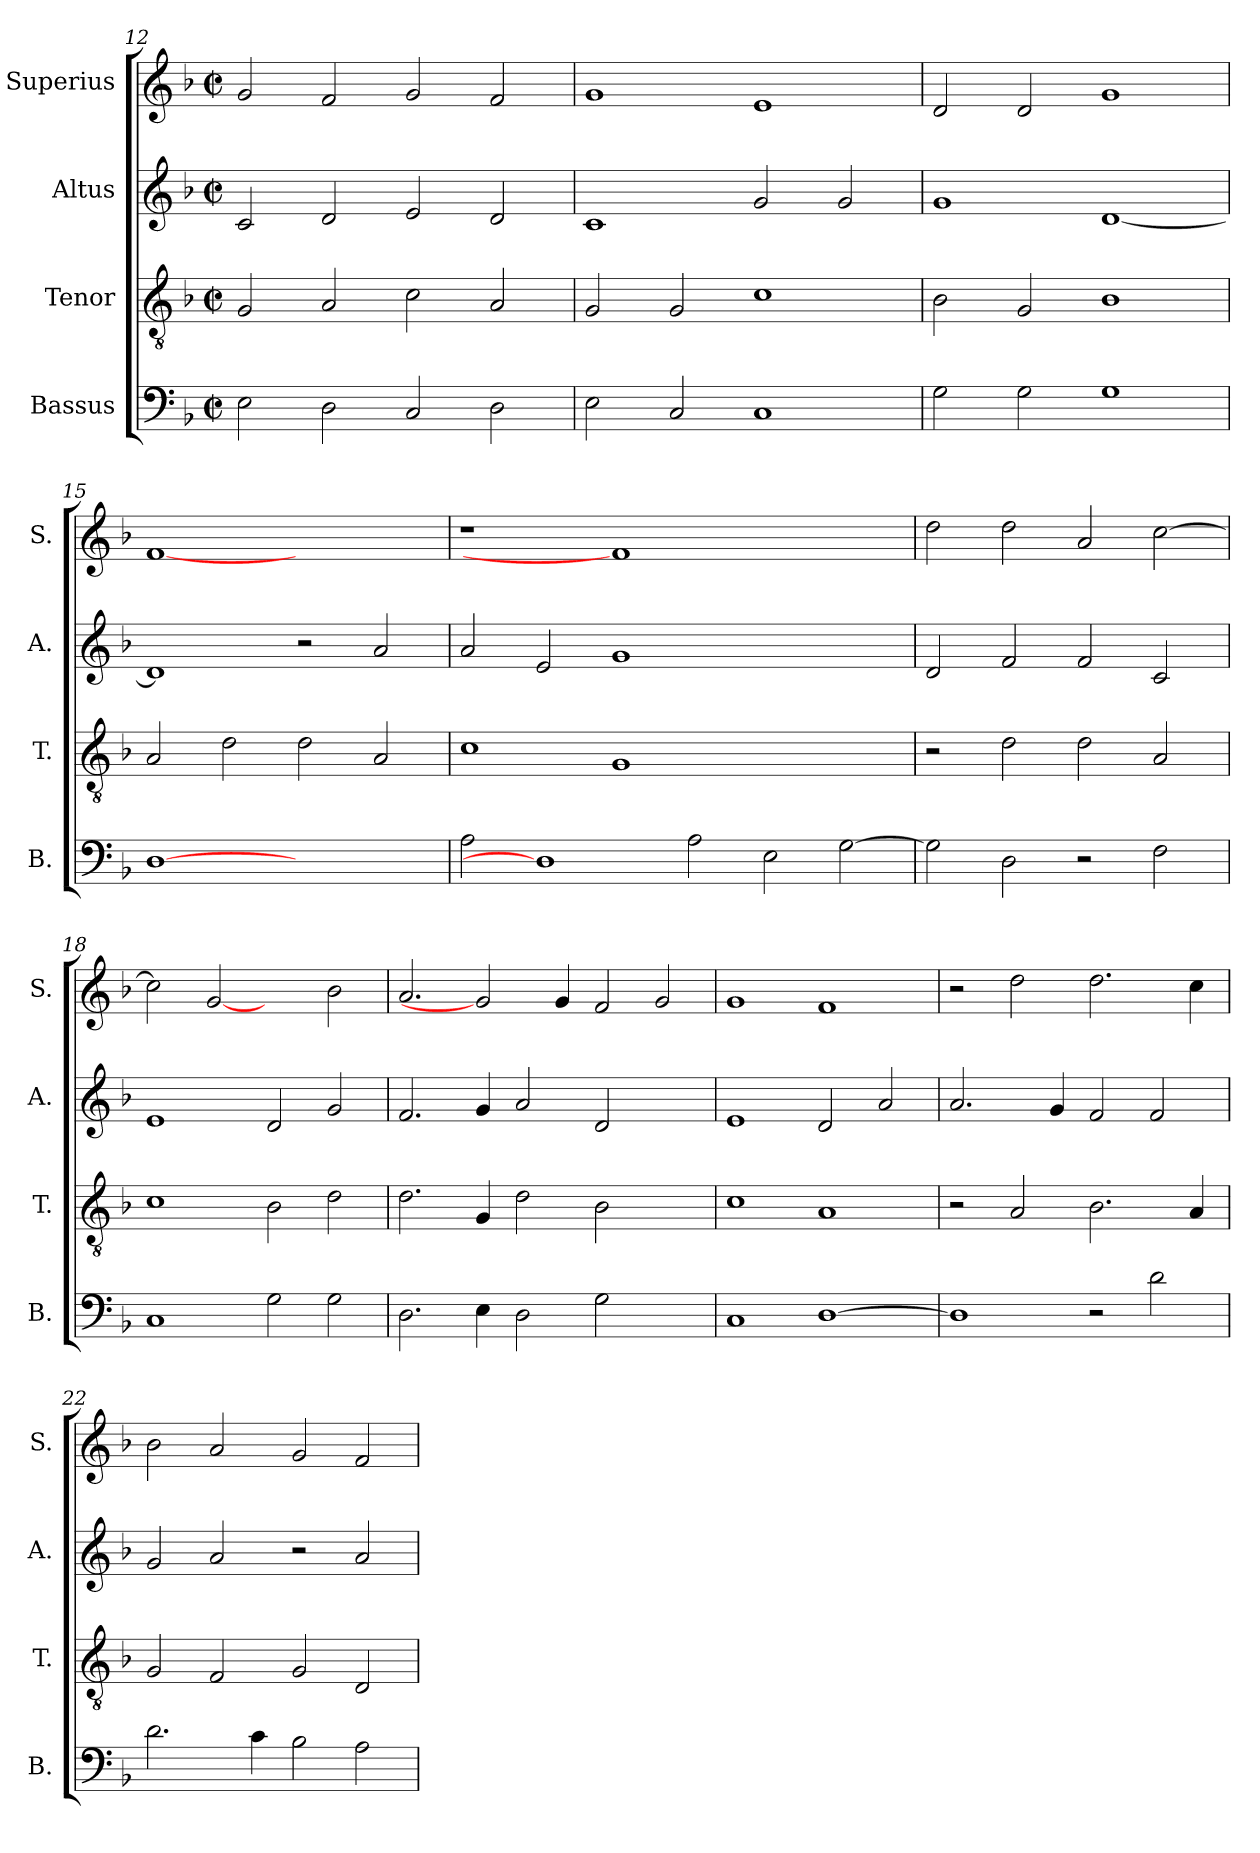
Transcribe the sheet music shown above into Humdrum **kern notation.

**kern	**kern	**kern	**kern
*part4	*part3	*part2	*part1
*staff4	*staff3	*staff2	*staff1
*I"Bassus	*I"Tenor	*I"Altus	*I"Superius
*I'B.	*I'T.	*I'A.	*I'S.
*clefF4	*clefGv2	*clefG2	*clefG2
*	*ITrd7c12	*	*
*k[b-]	*k[b-]	*k[b-]	*k[b-]
*F:	*F:	*F:	*F:
*M2/2	*M2/2	*M2/2	*M2/2
*met(c|)	*met(c|)	*met(c|)	*met(c|)
=12	=12	=12	=12
2Ei\	2GGi/	2ci/	2gi/
2Di\	2AAi/	2di/	2fi/
2Ci/	2Ci\	2ei/	2gi/
2Di\	2AAi/	2di/	2fi/
=13	=13	=13	=13
2Ei\	2GGi/	1ci	1gi
2Ci/	2GGi/	.	.
1Ci	1Ci	2gi/	1ei
.	.	2gi/	.
=14	=14	=14	=14
2Gi\	2BB-i\	1gi	2di/
2Gi\	2GGi/	.	2di/
1Gi	1BB-i	[<1di	1gi
!!LO:PB:g=z
=15	=15	=15	=15
[1Di	2AAi/	1di]	[1fi
.	2Di\	.	.
1ryy	2Di\	2r	1ryy
.	2AAi/	2ai/	.
=16	=16	=16	=16
!	!	!	!LO:N:vis=1
2Ai\	1Ci	2ai/	1r
1Di]	.	2ei/	.
.	1GGi	1gi	1fi]
2Ai\	.	.	.
2Ei\	1ryy	1ryy	1ryy
[>2Gi\	.	.	.
=17	=17	=17	=17
2Gi\]	2r	2di/	2ddi\
2Di\	2Di\	2fi/	2ddi\
2r	2Di\	2fi/	2ai/
2Fi\	2AAi/	2ci/	[>2cci\
=18	=18	=18	=18
1Ci	1Ci	1ei	2cci\]
.	.	.	[2gi
2Gi\	2BB-i\	2di/	2ryy
2Gi\	2Di\	2gi/	2b-i\
!!LO:LB:g=z
=19	=19	=19	=19
2.Di\	2.Di\	2.fi/	2.ai/
4Ei\	4GGi/	4gi/	2gi]
2Di\	2Di\	2ai/	.
.	.	.	4gi/
2Gi\	2BB-i\	2di/	2fi/
2ryy	2ryy	2ryy	2gi/
=20	=20	=20	=20
1Ci	1Ci	1ei	1gi
[>1Di	1AAi	2di/	1fi
.	.	2ai/	.
=21	=21	=21	=21
1Di]	2r	2.ai/	2r
.	2AAi/	.	2ddi\
.	.	4gi/	.
2r	2.BB-i\	2fi/	2.ddi\
2di\	.	2fi/	.
.	4AAi/	.	4cci\
=22	=22	=22	=22
2.di\	2GGi/	2gi/	2b-i\
.	2FFi/	2ai/	2ai/
4ci\	.	.	.
2B-i\	2GGi/	2r	2gi/
2Ai\	2DDi/	2ai/	2fi/
=	=	=	=
*-	*-	*-	*-
